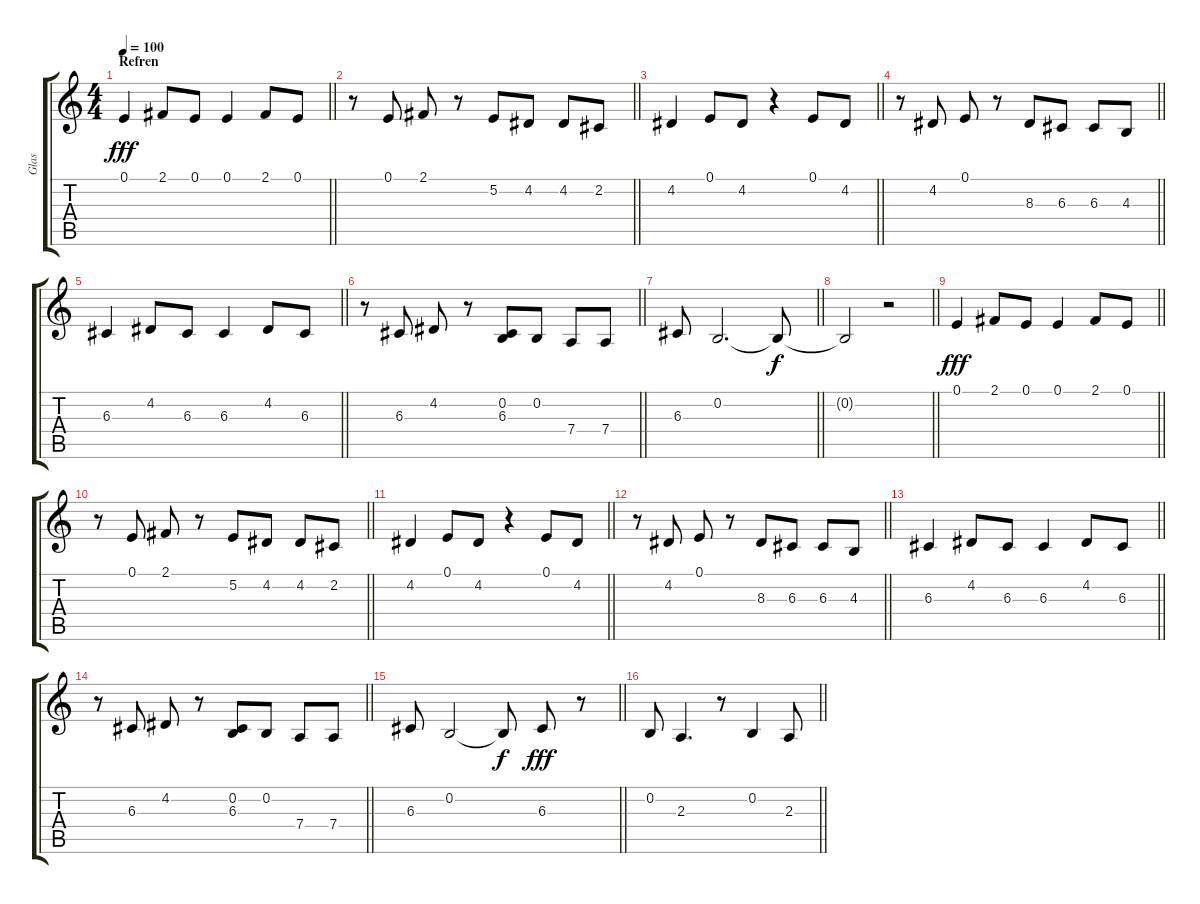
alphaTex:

\track ("Glas" "Glas") {instrument flute}
\staff {score tabs}
\tuning (E4 B3 G3 D3 A2 E2) {hide}
\ts (4 4)
\section ("" "Refren")
\tempo 100
\clef g2
\barLineRight lightlight
\ks c
0.1.4{dy fff} 2.1.8 0.1.8 0.1.4 2.1.8 0.1.8 |
\barLineRight lightlight
r.8 0.1.8 2.1.8 r.8 5.2.8 4.2.8 4.2.8 2.2.8 |
\barLineRight lightlight
4.2.4 0.1.8 4.2.8 r.4 0.1.8 4.2.8 |
\barLineRight lightlight
r.8 4.2.8 0.1.8 r.8 8.3.8 6.3.8 6.3.8 4.3.8 |
\barLineRight lightlight
6.3.4 4.2.8 6.3.8 6.3.4 4.2.8 6.3.8 |
\barLineRight lightlight
r.8 6.3.8 4.2.8 r.8 (0.2 6.3).8 0.2.8 7.4.8 7.4.8 |
\barLineRight lightlight
6.3.8 0.2.2{d} 0.2{t}.8{dy f} |
\barLineRight lightlight
0.2{t}.2 r.2 |
\barLineRight lightlight
0.1.4{dy fff} 2.1.8 0.1.8 0.1.4 2.1.8 0.1.8 |
\barLineRight lightlight
r.8 0.1.8 2.1.8 r.8 5.2.8 4.2.8 4.2.8 2.2.8 |
\barLineRight lightlight
4.2.4 0.1.8 4.2.8 r.4 0.1.8 4.2.8 |
\barLineRight lightlight
r.8 4.2.8 0.1.8 r.8 8.3.8 6.3.8 6.3.8 4.3.8 |
\barLineRight lightlight
6.3.4 4.2.8 6.3.8 6.3.4 4.2.8 6.3.8 |
\barLineRight lightlight
r.8 6.3.8 4.2.8 r.8 (0.2 6.3).8 0.2.8 7.4.8 7.4.8 |
\barLineRight lightlight
6.3.8 0.2.2 0.2{t}.8{dy f} 6.3.8{dy fff} r.8 |
\barLineRight lightlight
0.2.8 2.3.4{d} r.8 0.2.4 2.3.8
